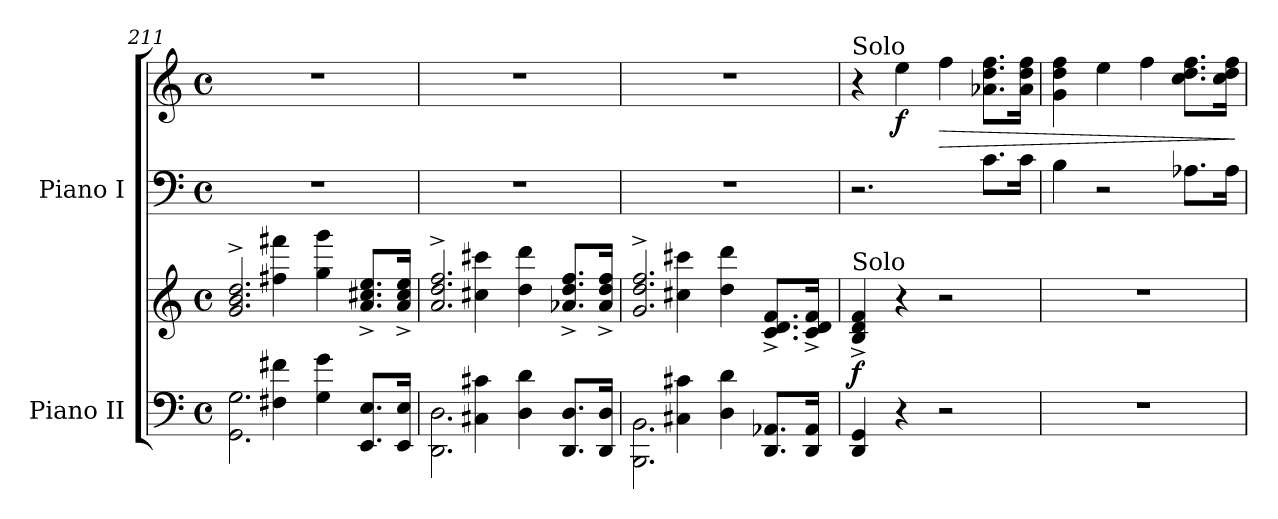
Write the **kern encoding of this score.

**kern	**kern	**dynam	**kern	**kern	**dynam
*part2	*part2	*part2	*part1	*part1	*part1
*staff4	*staff3	*staff3/4	*staff2	*staff1	*staff1/2
*I"Piano II	*	*	*I"Piano I	*	*
*clefF4	*clefG2	*	*clefF4	*clefG2	*
*k[]	*k[]	*	*k[]	*k[]	*
*M4/4	*M4/4	*	*M4/4	*M4/4	*
*met(c)	*met(c)	*	*met(c)	*met(c)	*
=211	=211	=211	=211	=211	=211
*^	*^	*	*	*	*
2.GG\ 2.G\	4ryy	2.g/^ 2.b/^ 2.dd/^	4ryy	.	1r	1r	.
.	4F#X\ 4f#X\	.	4ff#X\ 4fff#X\	.	.	.	.
.	4G\ 4g\	.	4gg\ 4ggg\	.	.	.	.
8.EE/ 8.E/L	4ryy	8.a/^ 8.cc#X/^ 8.ee/^L	4ryy	.	.	.	.
16EE/ 16E/Jk	.	16a/^ 16cc#/^ 16ee/^Jk	.	.	.	.	.
=212	=212	=212	=212	=212	=212	=212	=212
2.DD\ 2.D\	4ryy	2.a/^ 2.dd/^ 2.ff/^	4ryy	.	1r	1r	.
.	4C#X\ 4c#X\	.	4cc#X\ 4ccc#X\	.	.	.	.
.	4D\ 4d\	.	4dd\ 4ddd\	.	.	.	.
8.DD/ 8.D/L	4ryy	8.a-X/^ 8.dd/^ 8.ff/^L	4ryy	.	.	.	.
16DD/ 16D/Jk	.	16a-/^ 16dd/^ 16ff/^Jk	.	.	.	.	.
=213	=213	=213	=213	=213	=213	=213	=213
2.BBB\ 2.BB\	4ryy	2.g/^ 2.dd/^ 2.ff/^	4ryy	.	1r	1r	.
.	4C#X\ 4c#X\	.	4cc#X\ 4ccc#X\	.	.	.	.
.	4D\ 4d\	.	4dd\ 4ddd\	.	.	.	.
8.DD/ 8.AA-X/L	4ryy	8.c/^ 8.d/^ 8.f/^L	4ryy	.	.	.	.
16DD/ 16AA-/Jk	.	16c/^ 16d/^ 16f/^Jk	.	.	.	.	.
*v	*v	*	*	*	*	*	*
*	*v	*v	*	*	*	*
=214	=214	=214	=214	=214	=214
!	!	!	!	!LO:TX:a:t=Solo	!
!	!LO:TX:a:t=Solo	!	!	!	!
!	!	!LO:DY:b	!	!	!
4DD/ 4GG/	4B/^ 4d/^ 4f/^	f	2.r	4r	.
!	!	!	!	!	!LO:DY:b
4r	4r	.	.	4ee\	f
!	!	!	!	!	!LO:HP:b
2r	2r	.	.	4ff\	>
.	.	.	8.c\L	8.a-X\ 8.dd\ 8.ff\L	.
.	.	.	16c\Jk	16a-\ 16dd\ 16ff\Jk	.
!!LO:PB:g=z
=215	=215	=215	=215	=215	=215
1r	1r	.	4B\	4g\ 4dd\ 4ff\	.
.	.	.	2r	4ee\	.
.	.	.	.	4ff\	.
.	.	.	8.A-X\L	8.cc\ 8.dd\ 8.ff\L	.
.	.	.	16A-\Jk	16cc\ 16dd\ 16ff\Jk	.
.	.	.	.	.	]
=	=	=	=	=	=
*-	*-	*-	*-	*-	*-
